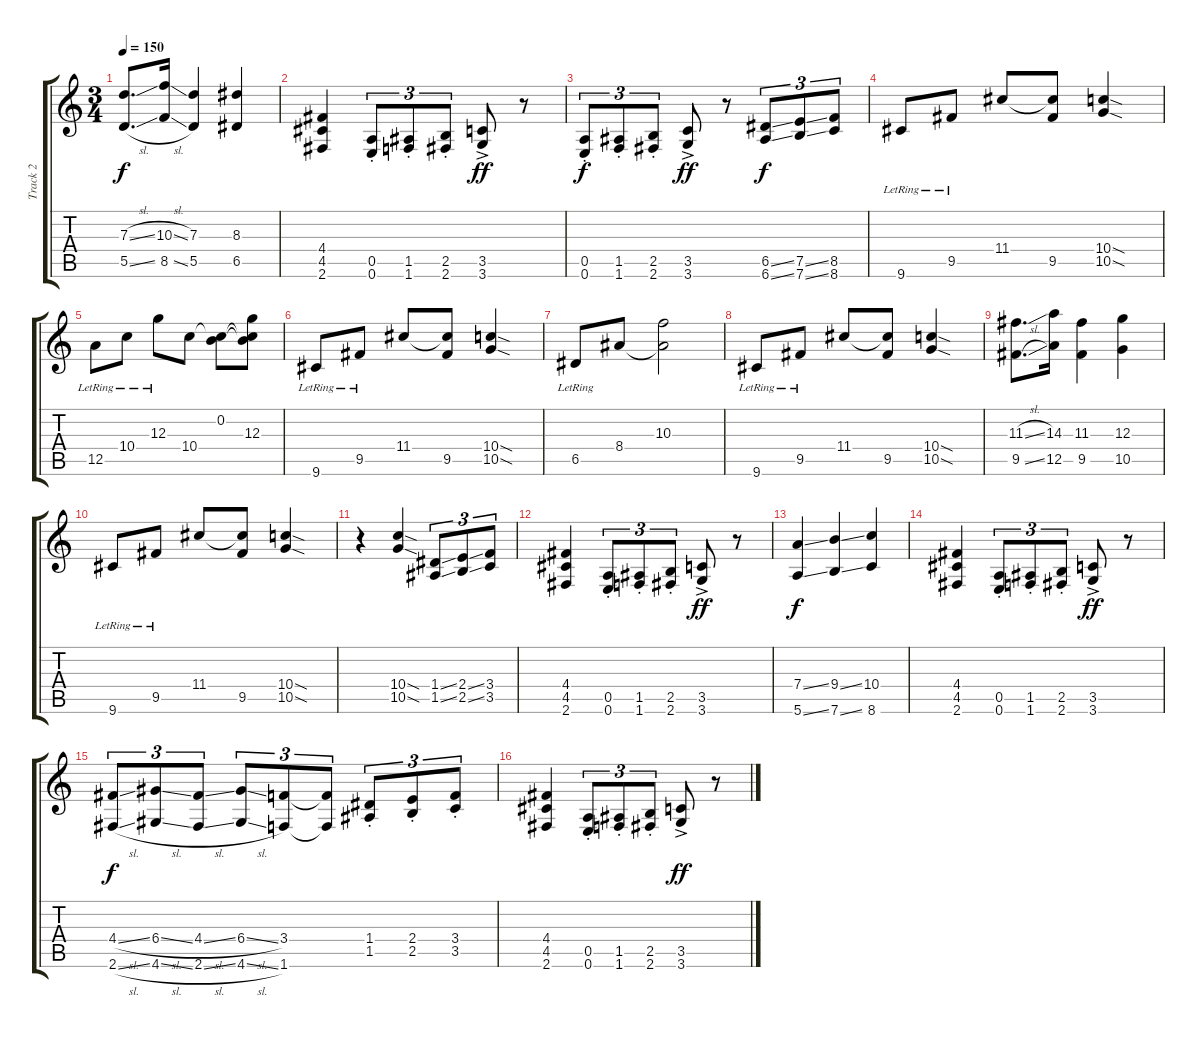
\track ("Track 2" "Track 2") {instrument distortionguitar}
\staff {score tabs}
\tuning (E4 B3 G3 D3 A2 E2) {hide}
\ts (3 4)
\tempo 150
\clef g2
\ks c
(7.3{sl} 5.5{sl}).8{d dy f} (10.3{sl} 8.5{sl}).16 (7.3 5.5).4 (8.3 6.5).4 |
(4.4 4.5 2.6).4 (0.5{st} 0.6{st}).8{tu (3 2)} (1.5{st} 1.6{st}).8{tu (3 2)} (2.5{st} 2.6{st}).8{tu (3 2)} (3.5{ac} 3.6{ac}).8{dy ff} r.8 |
(0.5{st} 0.6{st}).8{tu (3 2) dy f} (1.5{st} 1.6{st}).8{tu (3 2)} (2.5{st} 2.6{st}).8{tu (3 2)} (3.5{ac} 3.6{ac}).8{dy ff} r.8 (6.5{ss} 6.6{ss}).8{tu (3 2) dy f volume 14} (7.5{ss} 7.6{ss}).8{tu (3 2)} (8.5 8.6).8{tu (3 2)} |
9.6{lr}.8 9.5{lr}.8 11.4.8 (11.4{t} 9.5).8 (10.4{sod} 10.5{sod}).4 |
12.5{lr}.8 10.4{lr}.8 12.3{lr}.8 10.4.8 (0.2 10.4{t}).8 (0.2{t} 12.3 10.4{t}).8 |
9.6{lr}.8 9.5{lr}.8 11.4.8 (11.4{t} 9.5).8 (10.4{sod} 10.5{sod}).4 |
6.5{lr}.8 8.4.8 (10.3 8.4{t}).2 |
9.6{lr}.8 9.5{lr}.8 11.4.8 (11.4{t} 9.5).8 (10.4{sod} 10.5{sod}).4 |
(11.3{sl} 9.5{sl}).8{d} (14.3 12.5).16 (11.3 9.5).4 (12.3 10.5).4 |
9.6{lr}.8 9.5{lr}.8 11.4.8 (11.4{t} 9.5).8 (10.4{sod} 10.5{sod}).4 |
r.4 (10.4{sod} 10.5{sod}).4 (1.4{ss} 1.5{ss}).8{tu (3 2)} (2.4{ss} 2.5{ss}).8{tu (3 2)} (3.4 3.5).8{tu (3 2)} |
(4.4 4.5 2.6).4{volume 13} (0.5{st} 0.6{st}).8{tu (3 2)} (1.5{st} 1.6{st}).8{tu (3 2)} (2.5{st} 2.6{st}).8{tu (3 2)} (3.5{ac} 3.6{ac}).8{dy ff} r.8 |
(7.4{ss} 5.6{ss}).4{dy f} (9.4{ss} 7.6{ss}).4 (10.4 8.6).4 |
(4.4 4.5 2.6).4 (0.5{st} 0.6{st}).8{tu (3 2)} (1.5{st} 1.6{st}).8{tu (3 2)} (2.5{st} 2.6{st}).8{tu (3 2)} (3.5{ac} 3.6{ac}).8{dy ff} r.8 |
(4.4{sl} 2.6{sl}).8{tu (3 2) dy f} (6.4{sl} 4.6{sl}).8{tu (3 2)} (4.4{sl} 2.6{sl}).8{tu (3 2)} (6.4{sl} 4.6{sl}).8{tu (3 2)} (3.4 1.6).8{tu (3 2)} (3.4{t} 1.6{t}).8{tu (3 2)} (1.4{st} 1.5{st}).8{tu (3 2)} (2.4{st} 2.5{st}).8{tu (3 2)} (3.4{st} 3.5{st}).8{tu (3 2)} |
(4.4 4.5 2.6).4 (0.5{st} 0.6{st}).8{tu (3 2)} (1.5{st} 1.6{st}).8{tu (3 2)} (2.5{st} 2.6{st}).8{tu (3 2)} (3.5{ac} 3.6{ac}).8{dy ff} r.8
